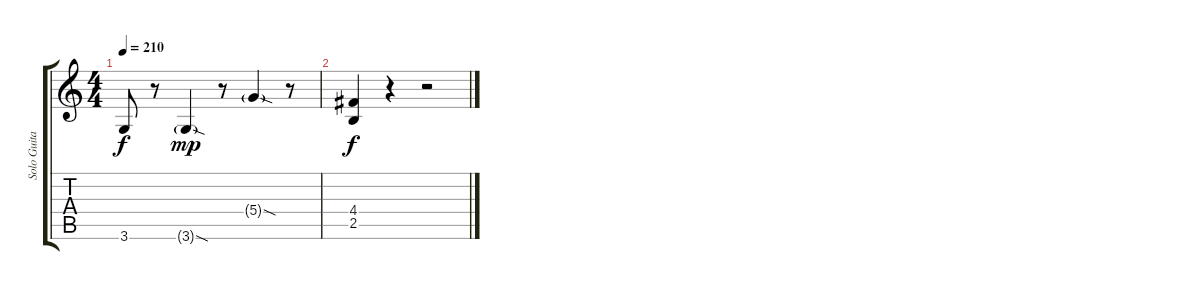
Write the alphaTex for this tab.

\track ("Solo Guitar" "Solo Guita") {instrument distortionguitar}
\staff {score tabs}
\tuning (E4 B3 G3 D3 A2 E2) {hide}
\ts (4 4)
\tempo 210
\clef g2
\ks c
3.6{t}.8{dy f} r.8 3.6{sod g}.4{dy mp} r.8 5.4{sod g}.4 r.8 |
(4.4 2.5).4{dy f} r.4 r.2
